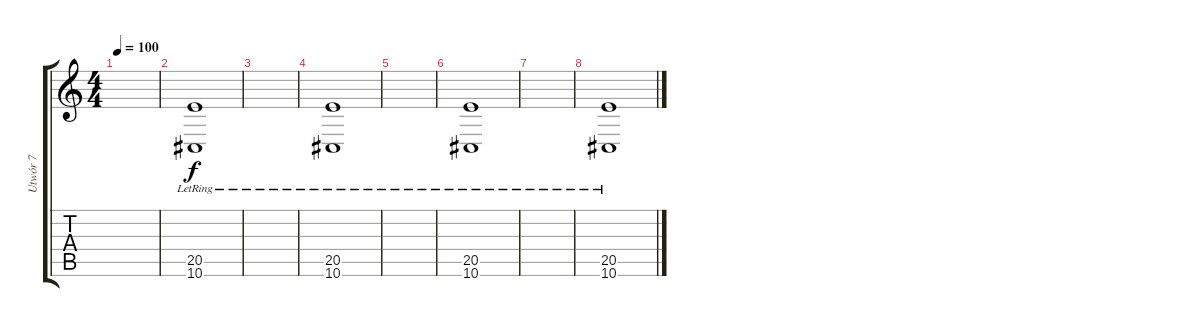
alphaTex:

\track ("Utwór 7" "Utwór 7") {instrument tubularbells}
\staff {score tabs}
\tuning (Eb4 Bb3 Gb3 Db3 Ab2 Eb2) {hide}
\ts (4 4)
\tempo 100
\clef g2
\ks c
|
(20.5{lr} 10.6{lr}).1 |
|
(20.5{lr} 10.6{lr}).1 |
|
(20.5{lr} 10.6{lr}).1 |
|
(20.5{lr} 10.6{lr}).1
